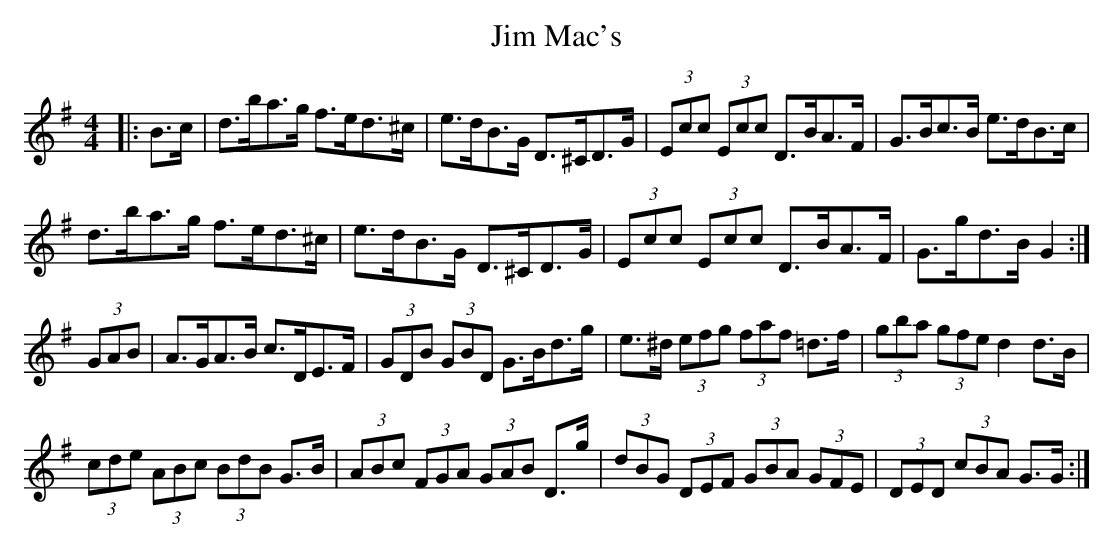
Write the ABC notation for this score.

X:1
T: Jim Mac's
M: 4/4
L: 1/8
K: Gmaj
|:B>c|d>ba>g f>ed>^c|e>dB>G D>^CD>G|(3Ecc (3Ecc D>BA>F|G>Bc>B e>dB>c|
d>ba>g f>ed>^c|e>dB>G D>^CD>G|(3Ecc (3Ecc D>BA>F|G>gd>B G2:|
(3GAB|A>GA>B c>DE>F|(3GDB (3GBD G>Bd>g|e>^d (3efg (3faf =d>f|(3gba (3gfe d2d>B|
(3cde (3ABc (3BdB G>B|(3ABc (3FGA (3GAB D>g|(3dBG (3DEF (3GBA (3GFE|(3DED (3cBA G>G:|
